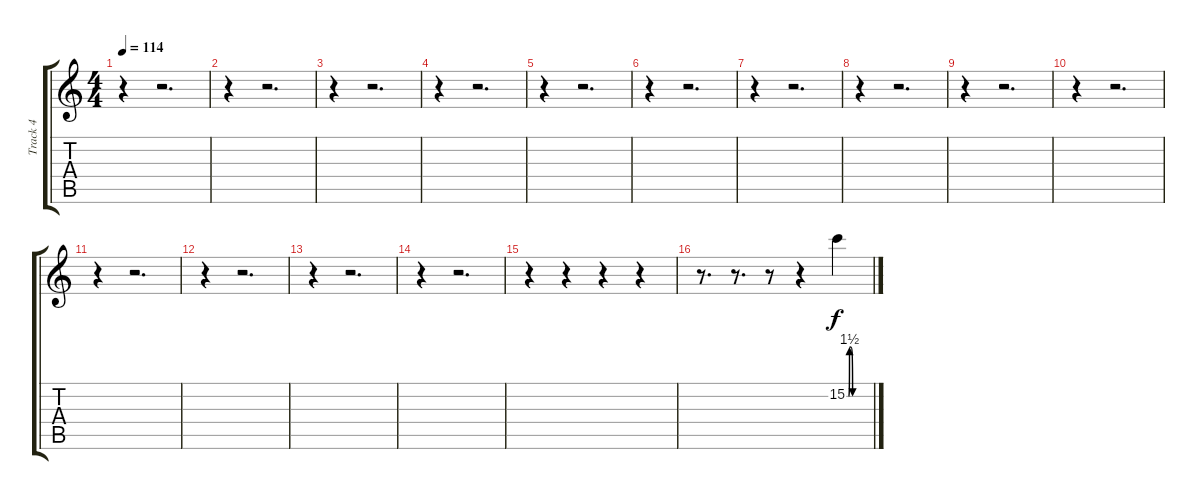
\track ("Track 4" "Track 4") {instrument distortionguitar}
\staff {score tabs}
\tuning (D4 A3 F3 C3 G2 D2) {hide}
\ts (4 4)
\tempo 114
\clef g2
\ks c
r.4{dy f} r.2{d} |
r.4 r.2{d} |
r.4 r.2{d} |
r.4 r.2{d} |
r.4 r.2{d} |
r.4 r.2{d} |
r.4 r.2{d} |
r.4 r.2{d} |
r.4 r.2{d} |
r.4 r.2{d} |
r.4 r.2{d} |
r.4 r.2{d} |
r.4 r.2{d} |
r.4 r.2{d} |
r.4 r.4 r.4 r.4 |
r.8{d} r.8{d} r.8 r.4 15.2{be (custom 0 0 3 0 5 0 7 6 11 6 15 0 20 0 23 0 60 0)}.4
